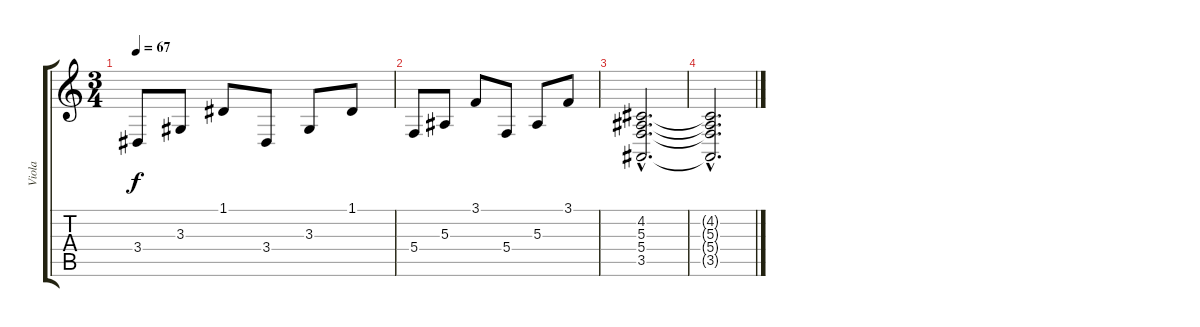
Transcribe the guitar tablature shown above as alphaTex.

\track ("Viola" "Viola") {instrument viola}
\staff {score tabs}
\tuning (D4 A3 F3 C3 G2 D2) {hide}
\ts (3 4)
\tempo 67
\clef g2
\ks c
3.4.8{dy f} 3.3.8 1.1.8 3.4.8 3.3.8 1.1.8 |
5.4.8 5.3.8 3.1.8 5.4.8 5.3.8 3.1.8 |
(4.2{hac} 5.3{hac} 5.4{hac} 3.5{hac}).2{d} |
(4.2{hac t} 5.3{hac t} 5.4{hac t} 3.5{hac t}).2{d}
